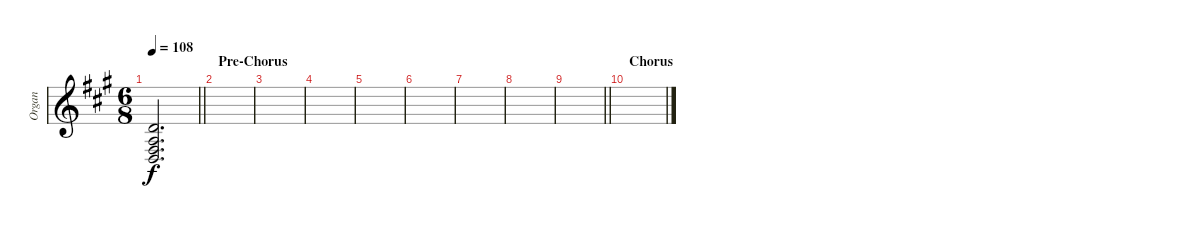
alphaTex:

\track ("Organ" "Organ") {instrument drawbarorgan}
\staff {score}
\tuning (E4 B3 G3 D3 A2 E2) {hide}
\ts (6 8)
\tempo 108
\clef g2
\barLineRight lightlight
\ks a
(3.2{t} 2.3{t} 0.4{t} 9.5{t}).2{d dy f} |
\section ("" "Pre-Chorus")
|
|
|
|
|
|
|
\barLineRight lightlight
|
\section ("" "Chorus")
